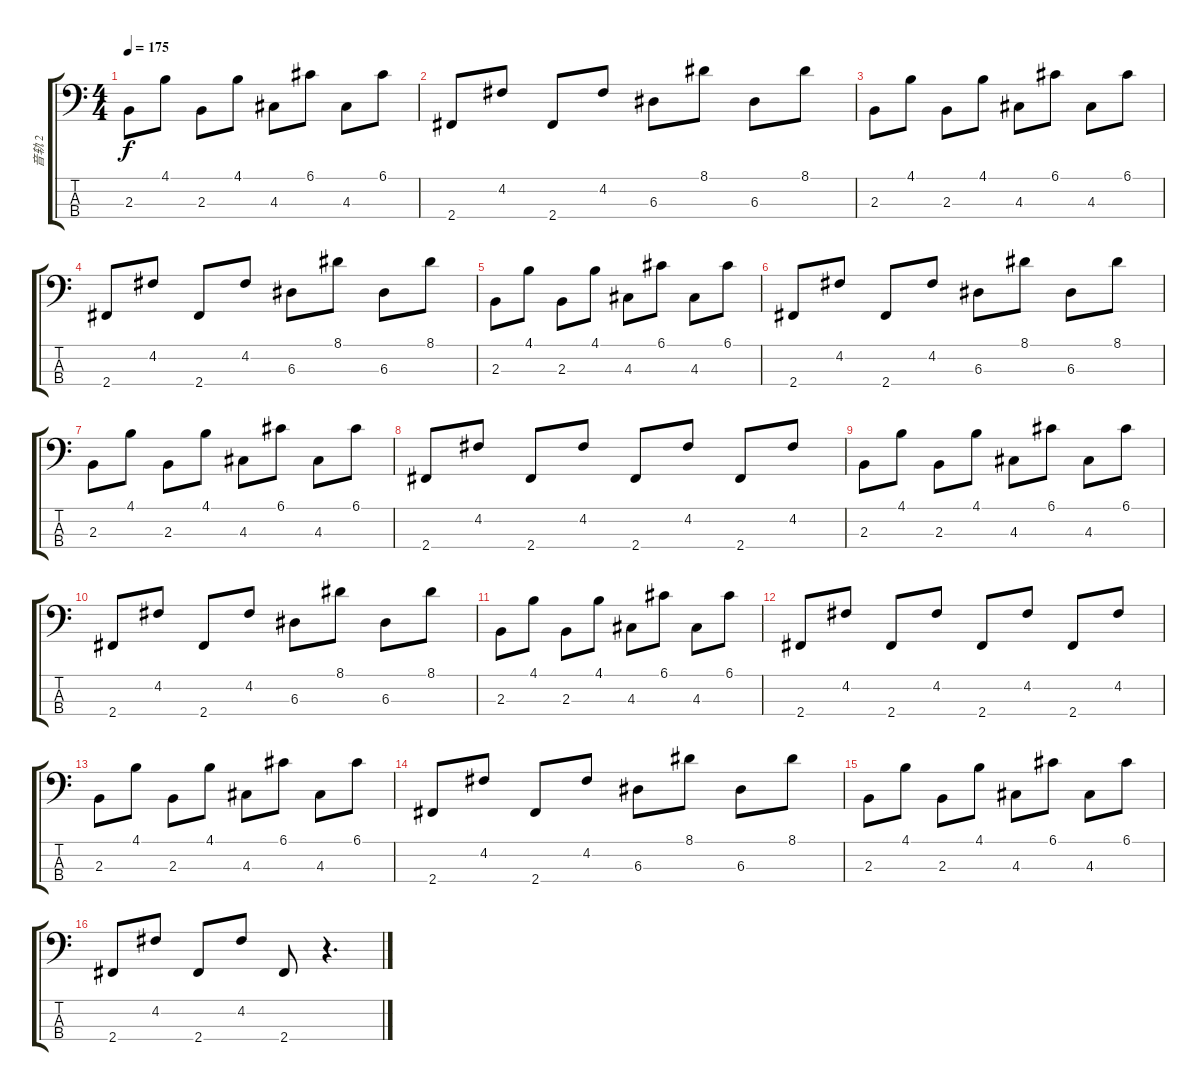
\track ("音轨 2" "音轨 2") {instrument electricbassfinger}
\staff {score tabs}
\tuning (G2 D2 A1 E1) {hide}
\ts (4 4)
\tempo 175
\clef f4
\ks c
2.3.8{dy f} 4.1.8 2.3.8 4.1.8 4.3.8 6.1.8 4.3.8 6.1.8 |
2.4.8 4.2.8 2.4.8 4.2.8 6.3.8 8.1.8 6.3.8 8.1.8 |
2.3.8 4.1.8 2.3.8 4.1.8 4.3.8 6.1.8 4.3.8 6.1.8 |
2.4.8 4.2.8 2.4.8 4.2.8 6.3.8 8.1.8 6.3.8 8.1.8 |
2.3.8 4.1.8 2.3.8 4.1.8 4.3.8 6.1.8 4.3.8 6.1.8 |
2.4.8 4.2.8 2.4.8 4.2.8 6.3.8 8.1.8 6.3.8 8.1.8 |
2.3.8 4.1.8 2.3.8 4.1.8 4.3.8 6.1.8 4.3.8 6.1.8 |
2.4.8 4.2.8 2.4.8 4.2.8 2.4.8 4.2.8 2.4.8 4.2.8 |
2.3.8 4.1.8 2.3.8 4.1.8 4.3.8 6.1.8 4.3.8 6.1.8 |
2.4.8 4.2.8 2.4.8 4.2.8 6.3.8 8.1.8 6.3.8 8.1.8 |
2.3.8 4.1.8 2.3.8 4.1.8 4.3.8 6.1.8 4.3.8 6.1.8 |
2.4.8 4.2.8 2.4.8 4.2.8 2.4.8 4.2.8 2.4.8 4.2.8 |
2.3.8 4.1.8 2.3.8 4.1.8 4.3.8 6.1.8 4.3.8 6.1.8 |
2.4.8 4.2.8 2.4.8 4.2.8 6.3.8 8.1.8 6.3.8 8.1.8 |
2.3.8 4.1.8 2.3.8 4.1.8 4.3.8 6.1.8 4.3.8 6.1.8 |
2.4.8 4.2.8 2.4.8 4.2.8 2.4.8 r.4{d}
